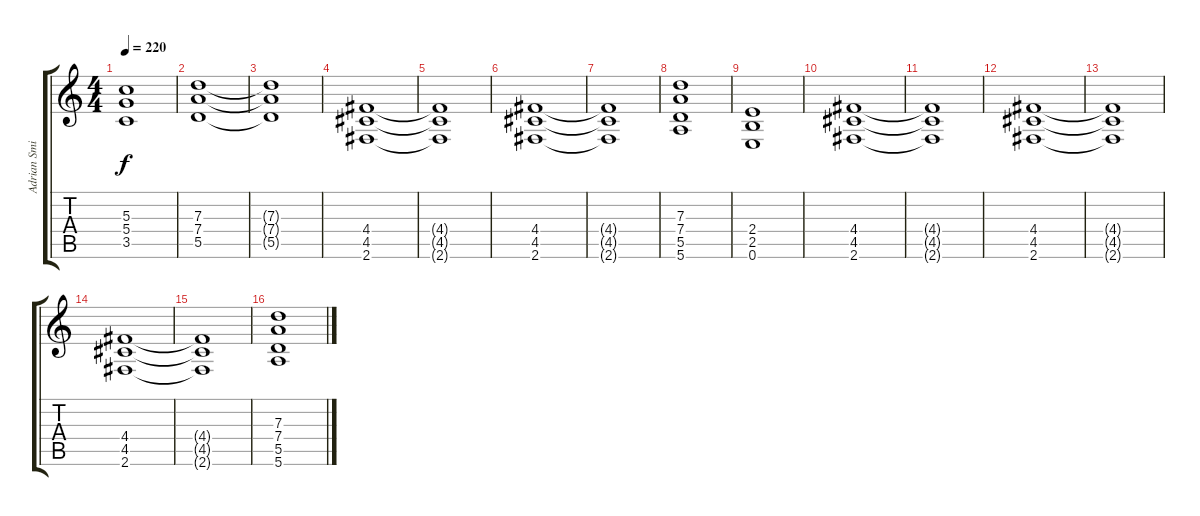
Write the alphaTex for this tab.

\track ("Adrian Smith" "Adrian Smi") {instrument distortionguitar}
\staff {score tabs}
\tuning (E4 B3 G3 D3 A2 E2) {hide}
\ts (4 4)
\tempo 220
\clef g2
\ks c
(5.3 5.4 3.5).1{dy f} |
(7.3 7.4 5.5).1 |
(7.3{t} 7.4{t} 5.5{t}).1 |
(4.4 4.5 2.6).1 |
(4.4{t} 4.5{t} 2.6{t}).1 |
(4.4 4.5 2.6).1 |
(4.4{t} 4.5{t} 2.6{t}).1 |
(7.3 7.4 5.5 5.6).1 |
(2.4 2.5 0.6).1 |
(4.4 4.5 2.6).1 |
(4.4{t} 4.5{t} 2.6{t}).1 |
(4.4 4.5 2.6).1 |
(4.4{t} 4.5{t} 2.6{t}).1 |
(4.4 4.5 2.6).1 |
(4.4{t} 4.5{t} 2.6{t}).1 |
(7.3 7.4 5.5 5.6).1
